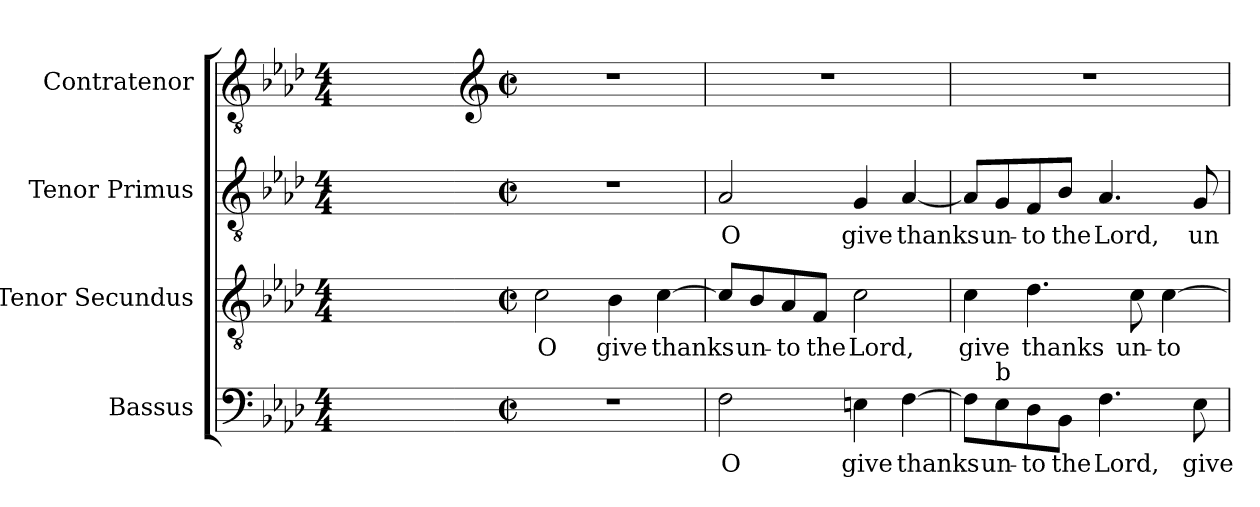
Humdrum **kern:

**kern	**text	**kern	**text	**kern	**text	**kern
*part4	*part4	*part3	*part3	*part2	*part2	*part1
*staff4	*staff4	*staff3	*staff3	*staff2	*staff2	*staff1
*I"Bassus	*	*I"Tenor  Secundus	*	*I"Tenor  Primus	*	*I"Contratenor
!!LO:PB:g=z
*clefF4	*	*clefGv2	*	*clefGv2	*	*clefGv2
*	*	*ITrd7c12	*	*ITrd7c12	*	*ITrd21c36
*k[b-e-a-d-]	*	*k[b-e-a-d-]	*	*k[b-e-a-d-]	*	*k[b-e-a-d-]
*f:	*	*f:	*	*f:	*	*f:
*M4/4	*	*M4/4	*	*M4/4	*	*M4/4
=1	=1	=1	=1	=1	=1	=1
1ryy	.	1ryy	.	1ryy	.	1ryy
=2-	=2-	=2-	=2-	=2-	=2-	=2-
*	*	*	*	*	*	*clefG2
*M2/2	*	*M2/2	*	*M2/2	*	*M2/2
*met(c|)	*	*met(c|)	*	*met(c|)	*	*met(c|)
!	!	!	!LO:LY:b:color=#000000	!	!	!
1r	.	2Ci\	O	1r	.	1r
!	!	!	!LO:LY:b:color=#000000	!	!	!
.	.	4BB-i\	give	.	.	.
!	!	!	!LO:LY:b:color=#000000	!	!	!
.	.	[>4Ci\	thanks	.	.	.
=3	=3	=3	=3	=3	=3	=3
!	!LO:LY:b:color=#000000	!	!	!	!	!
!	!	!	!	!	!LO:LY:b:color=#000000	!
2Fi\	O	8Ci/L]	.	2AA-i/	O	1r
!	!	!	!LO:LY:b:color=#000000	!	!	!
.	.	8BB-i/	un-	.	.	.
!	!	!	!LO:LY:b:color=#000000	!	!	!
.	.	8AA-i/	-to	.	.	.
!	!	!	!LO:LY:b:color=#000000	!	!	!
.	.	8FFi/J	the	.	.	.
!	!LO:LY:b:color=#000000	!	!	!	!	!
!	!	!	!LO:LY:b:color=#000000	!	!	!
!	!	!	!	!	!LO:LY:b:color=#000000	!
4Eni\	give	2Ci\	Lord,	4GGi/	give	.
!	!LO:LY:b:color=#000000	!	!	!	!	!
!	!	!	!	!	!LO:LY:b:color=#000000	!
[>4Fi\	thanks	.	.	[<4AA-i/	thanks	.
=4	=4	=4	=4	=4	=4	=4
!	!	!	!LO:LY:b:color=#000000	!	!	!
8Fi\L]	.	4Ci\	give	8AA-i/L]	.	1r
!	!LO:LY:b:color=#000000	!	!	!	!	!
!LO:TX:a:t=b	!	!	!	!	!	!
!	!	!	!	!	!LO:LY:b:color=#000000	!
8E-i\	un-	.	.	8GGi/	un-	.
!	!LO:LY:b:color=#000000	!	!	!	!	!
!	!	!	!LO:LY:b:color=#000000	!	!	!
!	!	!	!	!	!LO:LY:b:color=#000000	!
8D-i\	-to	4.D-i\	thanks	8FFi/	-to	.
!	!LO:LY:b:color=#000000	!	!	!	!	!
!	!	!	!	!	!LO:LY:b:color=#000000	!
8BB-i\J	the	.	.	8BB-i/J	the	.
!	!LO:LY:b:color=#000000	!	!	!	!	!
!	!	!	!	!	!LO:LY:b:color=#000000	!
4.Fi\	Lord,	.	.	4.AA-i/	Lord,	.
!	!	!	!LO:LY:b:color=#000000	!	!	!
.	.	8Ci\	un-	.	.	.
!	!	!	!LO:LY:b:color=#000000	!	!	!
.	.	[>4Ci\	-to	.	.	.
!	!LO:LY:b:color=#000000	!	!	!	!	!
!	!	!	!	!	!LO:LY:b:color=#000000	!
8E-i\	give	.	.	8GGi/	un-	.
=	=	=	=	=	=	=
*-	*-	*-	*-	*-	*-	*-
